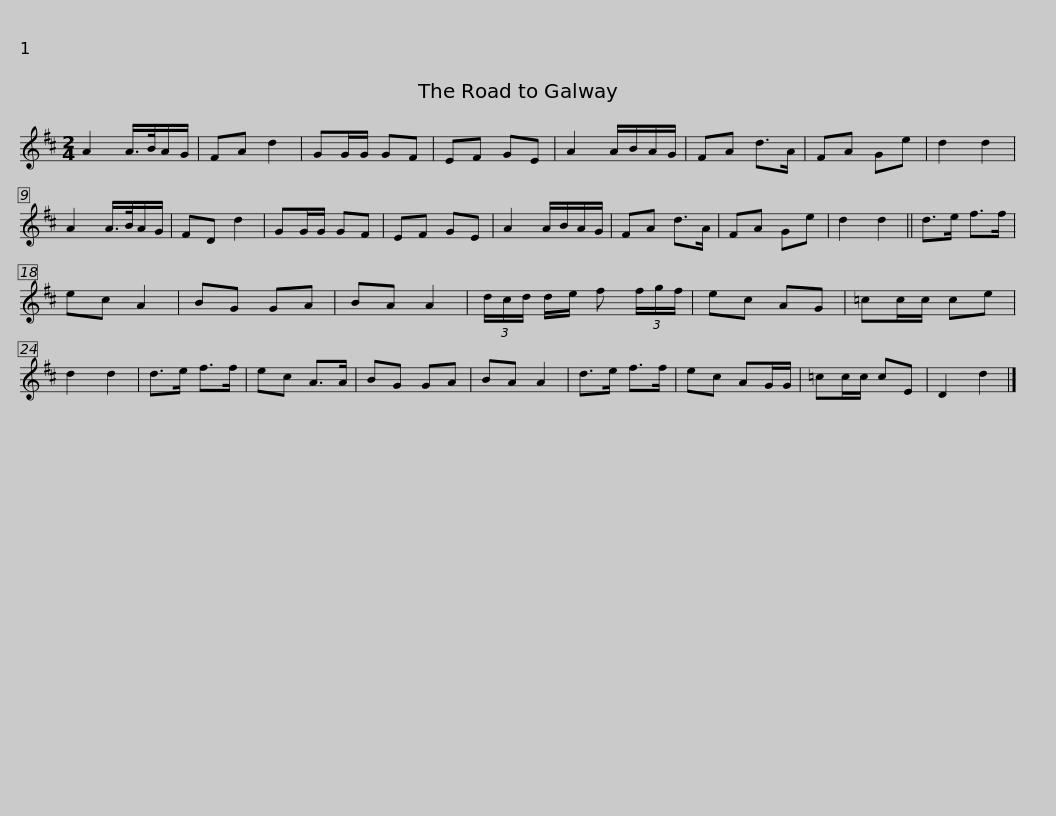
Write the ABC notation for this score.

X:1
L:1/8
M:2/4
I:linebreak $
K:D
V:1 treble
V:1
 A2 A/>B/A/G/ | FA d2 | GG/G/ GF | EF GE | A2 A/B/A/G/ | %5
 FA d>A | FA Ge | d2 d2 | A2 A/>B/A/G/ | FD d2 |$ %10
 GG/G/ GF | EF GE | A2 A/B/A/G/ | FA d>A | FA Ge | %15
 d2 d2 || d>e f>f | ec A2 | BG GA | BA A2 |$ %20
 (3d/c/d/ d/e/ f (3f/g/f/ | ec AG | =cc/c/ ce | d2 d2 | d>e f>f | %25
 ec A>A | BG GA | BA A2 | d>e f>f |$ ec AG/G/ | %30
 =cc/c/ cE | D2 d2 |] %32
